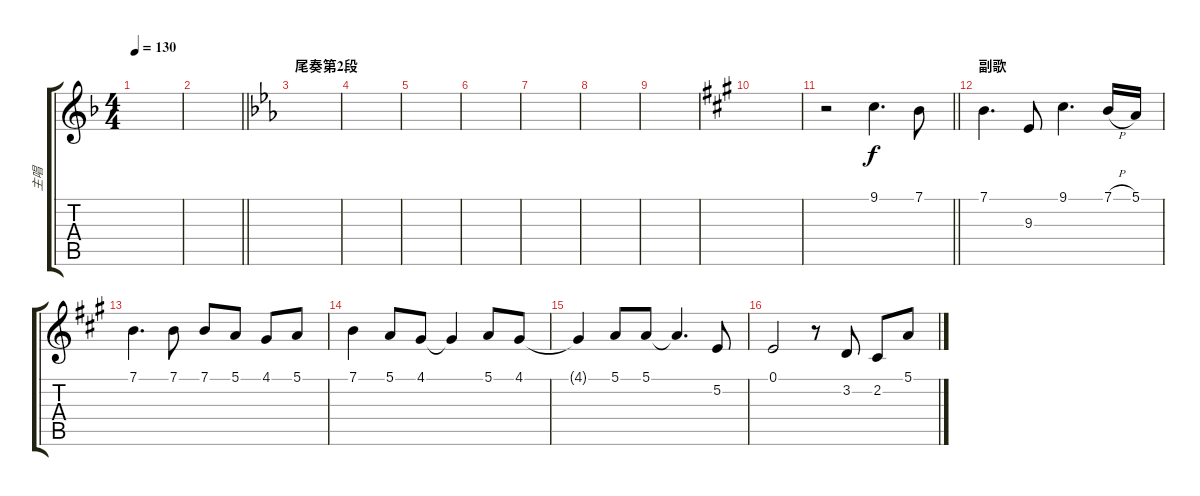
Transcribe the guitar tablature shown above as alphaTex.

\track ("主唱" "主唱") {instrument flute}
\staff {score tabs}
\tuning (E4 B3 G3 D3 A2 E2) {hide}
\ts (4 4)
\tempo 130
\clef g2
\ks f
|
\barLineRight lightlight
|
\section ("" "尾奏第2段")
\ks eb
|
|
|
|
|
|
|
\ks a
|
\barLineRight lightlight
r.2 9.1.4{d} 7.1.8 |
\section ("" "副歌")
7.1.4{d} 9.3.8 9.1.4{d} 7.1{h}.16 5.1.16 |
7.1.4{d} 7.1.8 7.1.8 5.1.8 4.1.8 5.1.8 |
7.1.4 5.1.8 4.1.8 4.1{t}.4 5.1.8 4.1.8 |
4.1{t}.4 5.1.8 5.1.8 5.1{t}.4{d} 5.2.8 |
0.1.2 r.8 3.2.8 2.2.8 5.1.8
